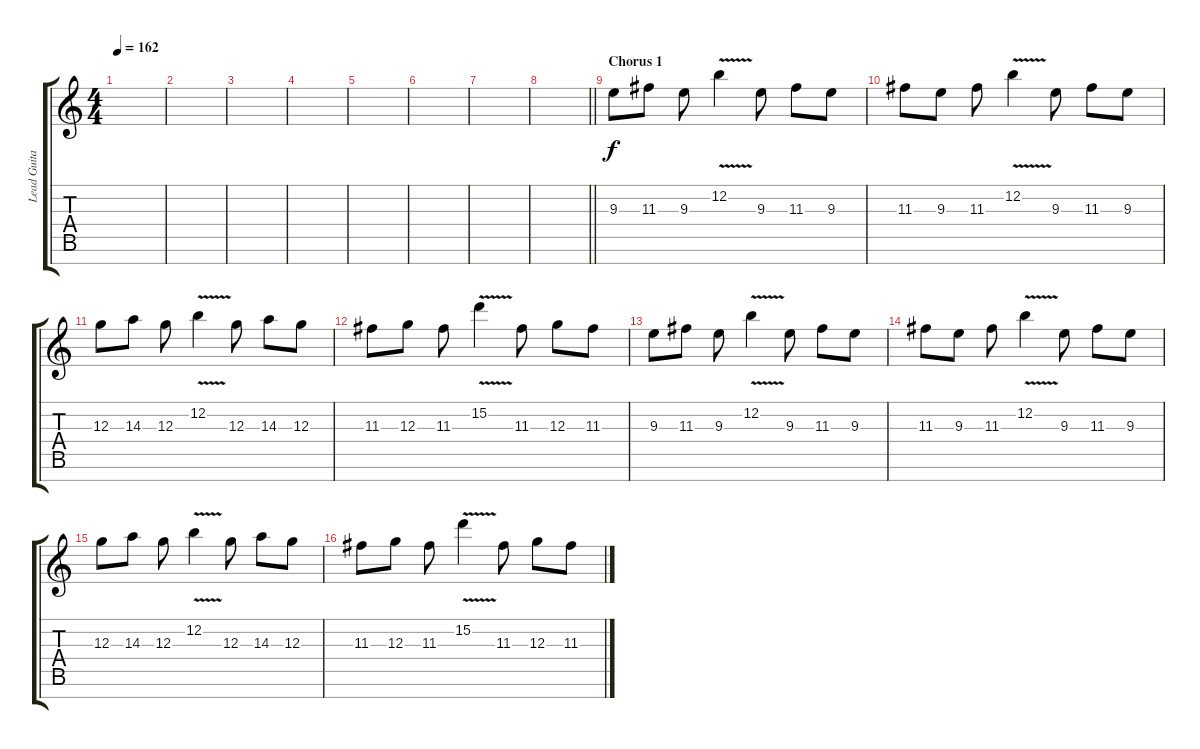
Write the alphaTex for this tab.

\track ("Lead Guitar" "Lead Guita") {instrument distortionguitar}
\staff {score tabs}
\tuning (E4 B3 G3 D3 A2 E2 B1) {hide}
\ts (4 4)
\tempo 162
\clef g2
\ks c
|
|
|
|
|
|
|
\barLineRight lightlight
|
\section ("" "Chorus 1")
9.3.8 11.3.8 9.3.8 12.2{v}.4 9.3.8 11.3.8 9.3.8 |
11.3.8 9.3.8 11.3.8 12.2{v}.4 9.3.8 11.3.8 9.3.8 |
12.3.8 14.3.8 12.3.8 12.2{v}.4 12.3.8 14.3.8 12.3.8 |
11.3.8 12.3.8 11.3.8 15.2{v}.4 11.3.8 12.3.8 11.3.8 |
9.3.8 11.3.8 9.3.8 12.2{v}.4 9.3.8 11.3.8 9.3.8 |
11.3.8 9.3.8 11.3.8 12.2{v}.4 9.3.8 11.3.8 9.3.8 |
12.3.8 14.3.8 12.3.8 12.2{v}.4 12.3.8 14.3.8 12.3.8 |
11.3.8 12.3.8 11.3.8 15.2{v}.4 11.3.8 12.3.8 11.3.8
